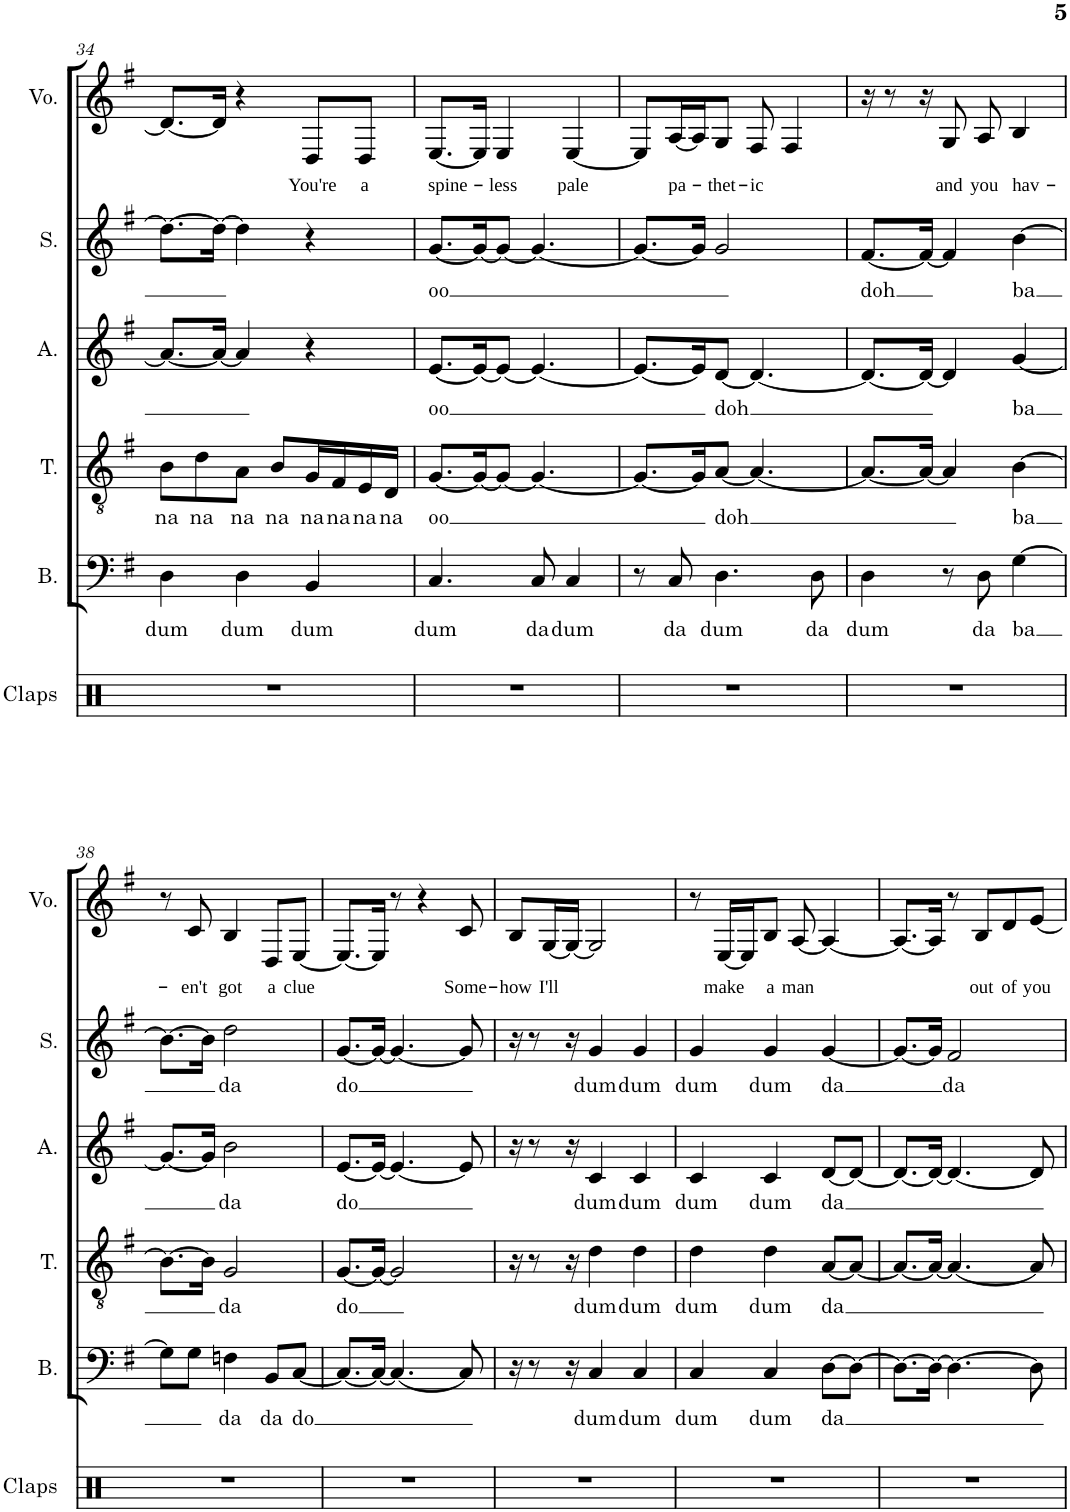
**kern	**kern	**text	**kern	**text	**kern	**text	**kern	**text	**kern	**text
*part6	*part5	*part5	*part4	*part4	*part3	*part3	*part2	*part2	*part1	*part1
*staff6	*staff5	*staff5	*staff4	*staff4	*staff3	*staff3	*staff2	*staff2	*staff1	*staff1
*I"Claps	*I"Bass	*	*I"Tenor	*	*I"Alto	*	*I"Soprano	*	*I"Voice	*
*I'Claps	*I'B.	*	*I'T.	*	*I'A.	*	*I'S.	*	*I'Vo.	*
!!LO:PB:g=z
*clefX	*clefF4	*	*clefGv2	*	*clefG2	*	*clefG2	*	*clefG2	*
*k[]	*k[f#]	*	*k[f#]	*	*k[f#]	*	*k[f#]	*	*k[f#]	*
*M6/8	*M6/8	*	*M6/8	*	*M6/8	*	*M6/8	*	*M6/8	*
=34	=34	=34	=34	=34	=34	=34	=34	=34	=34	=34
!	!	!LO:LY:b	!	!LO:LY:b	!	!	!	!	!	!
2.r	4D\	dum	8B\L	na	8.a/L_	.	8.dd\L_	.	8.d/L_	.
!	!	!	!	!LO:LY:b	!	!	!	!	!	!
.	.	.	8d\	na	.	.	.	.	.	.
.	.	.	.	.	16a/Jk_	.	16dd\Jk_	.	16d/Jk]	.
!	!	!LO:LY:b	!	!LO:LY:b	!	!	!	!	!	!
.	4D\	dum	8A\J	na	4a/]	.	4dd\]	.	4r	.
!	!	!	!	!LO:LY:b	!	!	!	!	!	!
.	.	.	8B/L	na	.	.	.	.	.	.
!	!	!LO:LY:b	!	!LO:LY:b	!	!	!	!	!	!LO:LY:b
.	4BB/	dum	16G/L	na	4r	.	4r	.	8D/L	You're
!	!	!	!	!LO:LY:b	!	!	!	!	!	!
.	.	.	16F#/	na	.	.	.	.	.	.
!	!	!	!	!LO:LY:b	!	!	!	!	!	!LO:LY:b
.	.	.	16E/	na	.	.	.	.	8D/J	a
!	!	!	!	!LO:LY:b	!	!	!	!	!	!
.	.	.	16D/JJ	na	.	.	.	.	.	.
=35	=35	=35	=35	=35	=35	=35	=35	=35	=35	=35
!	!	!LO:LY:b	!	!LO:LY:b	!	!LO:LY:b	!	!LO:LY:b	!	!LO:LY:b
2.r	4.C/	dum	[8.G/L	oo	[8.e/L	oo	[8.g/L	oo	[8.E/L	spine-
.	.	.	16G/K_	.	16e/K_	.	16g/K_	.	16E/Jk]	.
!	!	!	!	!	!	!	!	!	!	!LO:LY:b
.	.	.	8G/J_	.	8e/J_	.	8g/J_	.	4E/	-less
!	!	!LO:LY:b	!	!	!	!	!	!	!	!
.	8C/	da	4.G/_	.	4.e/_	.	4.g/_	.	.	.
!	!	!LO:LY:b	!	!	!	!	!	!	!	!LO:LY:b
.	4C/	dum	.	.	.	.	.	.	[4E/	pale
=36	=36	=36	=36	=36	=36	=36	=36	=36	=36	=36
2.r	8r	.	8.G/L_	.	8.e/L_	.	8.g/L_	.	8E/L]	.
!	!	!LO:LY:b	!	!	!	!	!	!	!	!LO:LY:b
.	8C/	da	.	.	.	.	.	.	[16A/L	pa-
.	.	.	16G/K]	.	16e/K]	.	16g/Jk]	.	16A/J]	.
!	!	!LO:LY:b	!	!LO:LY:b	!	!LO:LY:b	!	!	!	!LO:LY:b
.	4.D\	dum	[8A/J	doh	[8d/J	doh	2g/	.	8G/J	-thet-
!	!	!	!	!	!	!	!	!	!	!LO:LY:b
.	.	.	4.A/_	.	4.d/_	.	.	.	8F#/	-ic
.	.	.	.	.	.	.	.	.	4F#/	.
!	!	!LO:LY:b	!	!	!	!	!	!	!	!
.	8D\	da	.	.	.	.	.	.	.	.
=37	=37	=37	=37	=37	=37	=37	=37	=37	=37	=37
!	!	!LO:LY:b	!	!	!	!	!	!LO:LY:b	!	!
2.r	4D\	dum	8.A/L_	.	8.d/L_	.	[8.f#/L	doh	16r	.
.	.	.	.	.	.	.	.	.	8r	.
.	.	.	16A/Jk_	.	16d/Jk_	.	16f#/Jk_	.	16r	.
!	!	!	!	!	!	!	!	!	!	!LO:LY:b
.	8r	.	4A/]	.	4d/]	.	4f#/]	.	8G/	and
!	!	!LO:LY:b	!	!	!	!	!	!	!	!LO:LY:b
.	8D\	da	.	.	.	.	.	.	8A/	you
!	!	!LO:LY:b	!	!LO:LY:b	!	!LO:LY:b	!	!LO:LY:b	!	!LO:LY:b
.	[4G\	ba	[4B\	ba	[4g/	ba	[4b\	ba	4B/	hav-
!!LO:LB:g=z
=38	=38	=38	=38	=38	=38	=38	=38	=38	=38	=38
2.r	8G\L]	.	8.B\L_	.	8.g/L_	.	8.b\L_	.	8r	.
!	!	!	!	!	!	!	!	!	!	!LO:LY:b
.	8G\J	.	.	.	.	.	.	.	8c/	-en't
.	.	.	16B\Jk]	.	16g/Jk]	.	16b\Jk]	.	.	.
!	!	!LO:LY:b	!	!LO:LY:b	!	!LO:LY:b	!	!LO:LY:b	!	!LO:LY:b
.	4Fn\	da	2G/	da	2b\	da	2dd\	da	4B/	got
!	!	!LO:LY:b	!	!	!	!	!	!	!	!LO:LY:b
.	8BB/L	da	.	.	.	.	.	.	8D/L	a
!	!	!LO:LY:b	!	!	!	!	!	!	!	!LO:LY:b
.	[8C/J	do	.	.	.	.	.	.	[8E/J	clue
=39	=39	=39	=39	=39	=39	=39	=39	=39	=39	=39
!	!	!	!	!LO:LY:b	!	!LO:LY:b	!	!LO:LY:b	!	!
2.r	8.C/L_	.	[8.G/L	do	[8.e/L	do	[8.g/L	do	8.E/L_	.
.	16C/Jk_	.	16G/Jk_	.	16e/Jk_	.	16g/Jk_	.	16E/Jk]	.
.	4.C/_	.	2G/]	.	4.e/_	.	4.g/_	.	8r	.
.	.	.	.	.	.	.	.	.	4r	.
!	!	!	!	!	!	!	!	!	!	!LO:LY:b
.	8C/]	.	.	.	8e/]	.	8g/]	.	8c/	Some-
=40	=40	=40	=40	=40	=40	=40	=40	=40	=40	=40
!	!	!	!	!	!	!	!	!	!	!LO:LY:b
2.r	16r	.	16r	.	16r	.	16r	.	8B/L	-how
.	8r	.	8r	.	8r	.	8r	.	.	.
!	!	!	!	!	!	!	!	!	!	!LO:LY:b
.	.	.	.	.	.	.	.	.	[16G/L	I'll
.	16r	.	16r	.	16r	.	16r	.	16G/JJ_	.
!	!	!LO:LY:b	!	!LO:LY:b	!	!LO:LY:b	!	!LO:LY:b	!	!
.	4C/	dum	4d\	dum	4c/	dum	4g/	dum	2G/]	.
!	!	!LO:LY:b	!	!LO:LY:b	!	!LO:LY:b	!	!LO:LY:b	!	!
.	4C/	dum	4d\	dum	4c/	dum	4g/	dum	.	.
=41	=41	=41	=41	=41	=41	=41	=41	=41	=41	=41
!	!	!LO:LY:b	!	!LO:LY:b	!	!LO:LY:b	!	!LO:LY:b	!	!
2.r	4C/	dum	4d\	dum	4c/	dum	4g/	dum	8r	.
!	!	!	!	!	!	!	!	!	!	!LO:LY:b
.	.	.	.	.	.	.	.	.	[16E/LL	make
.	.	.	.	.	.	.	.	.	16E/J]	.
!	!	!LO:LY:b	!	!LO:LY:b	!	!LO:LY:b	!	!LO:LY:b	!	!LO:LY:b
.	4C/	dum	4d\	dum	4c/	dum	4g/	dum	8B/J	a
!	!	!	!	!	!	!	!	!	!	!LO:LY:b
.	.	.	.	.	.	.	.	.	[8A/	man
!	!	!LO:LY:b	!	!LO:LY:b	!	!LO:LY:b	!	!LO:LY:b	!	!
.	[8D\L	da	[8A/L	da	[8d/L	da	[4g/	da	4A/_	.
.	8D\J_	.	8A/J_	.	8d/J_	.	.	.	.	.
=42	=42	=42	=42	=42	=42	=42	=42	=42	=42	=42
2.r	8.D\L_	.	8.A/L_	.	8.d/L_	.	8.g/L_	.	8.A/L_	.
.	16D\Jk_	.	16A/Jk_	.	16d/Jk_	.	16g/Jk]	.	16A/Jk]	.
!	!	!	!	!	!	!	!	!LO:LY:b	!	!
.	4.D\_	.	4.A/_	.	4.d/_	.	2f#/	da	8r	.
!	!	!	!	!	!	!	!	!	!	!LO:LY:b
.	.	.	.	.	.	.	.	.	8B/L	out
!	!	!	!	!	!	!	!	!	!	!LO:LY:b
.	.	.	.	.	.	.	.	.	8d/	of
!	!	!	!	!	!	!	!	!	!	!LO:LY:b
.	8D\]	.	8A/]	.	8d/]	.	.	.	[8e/J	you
=	=	=	=	=	=	=	=	=	=	=
*-	*-	*-	*-	*-	*-	*-	*-	*-	*-	*-
